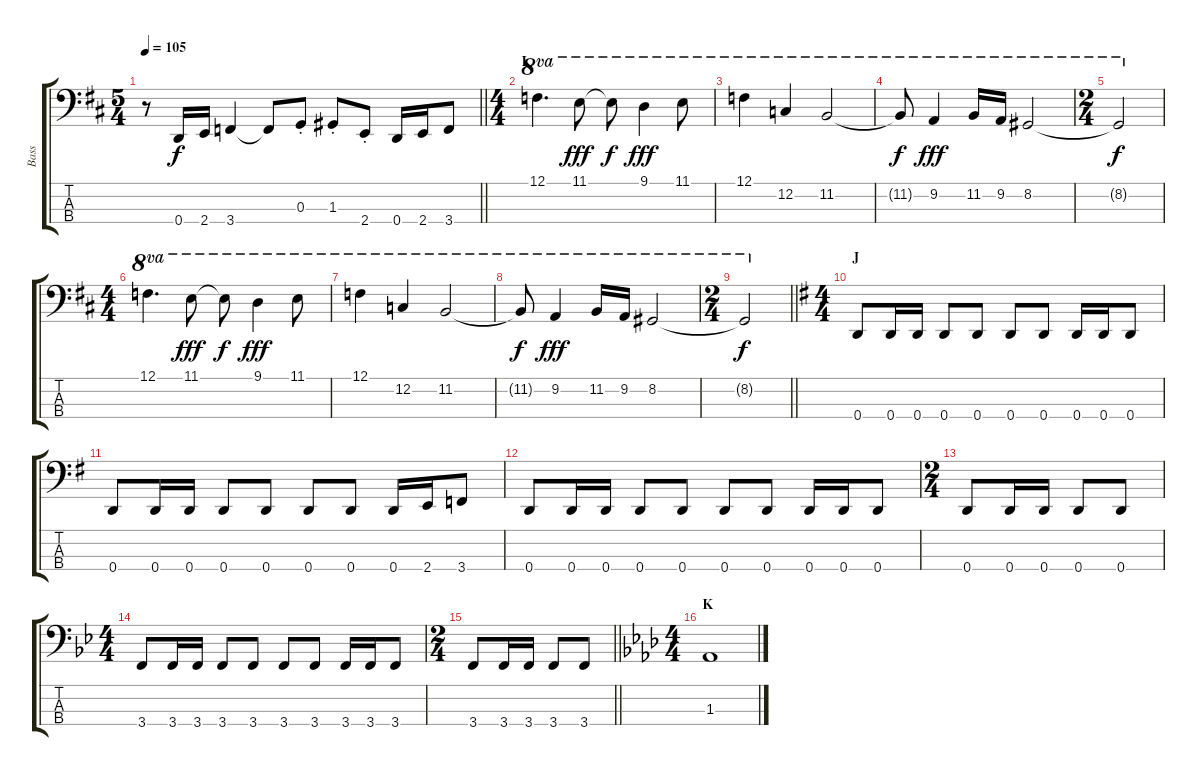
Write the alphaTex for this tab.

\track ("Bass" "Bass") {instrument electricbassfinger}
\staff {score tabs}
\tuning (F2 C2 G1 D1) {hide}
\ts (5 4)
\tempo 105
\clef f4
\barLineRight lightlight
\ks bminor
r.8{dy f} 0.4.16 2.4.16 3.4.4 3.4{t}.8 0.3{st}.8 1.3{st}.8 2.4{st}.8 0.4.16 2.4.16 3.4.8 |
\ts (4 4)
\section ("" "I")
12.1.4{d ot 8va} 11.1.8{ot 8va dy fff} 11.1{t}.8{ot 8va dy f} 9.1.4{ot 8va dy fff} 11.1.8{ot 8va} |
12.1.4{ot 8va} 12.2.4{ot 8va} 11.2.2{ot 8va} |
11.2{t}.8{ot 8va dy f} 9.2.4{ot 8va dy fff} 11.2.16{ot 8va} 9.2.16{ot 8va} 8.2.2{ot 8va} |
\ts (2 4)
8.2{t}.2{ot 8va dy f} |
\ts (4 4)
12.1.4{d ot 8va} 11.1.8{ot 8va dy fff} 11.1{t}.8{ot 8va dy f} 9.1.4{ot 8va dy fff} 11.1.8{ot 8va} |
12.1.4{ot 8va} 12.2.4{ot 8va} 11.2.2{ot 8va} |
11.2{t}.8{ot 8va dy f} 9.2.4{ot 8va dy fff} 11.2.16{ot 8va} 9.2.16{ot 8va} 8.2.2{ot 8va} |
\ts (2 4)
\barLineRight lightlight
8.2{t}.2{ot 8va dy f} |
\ts (4 4)
\section ("" "J")
\ks eminor
0.4.8 0.4.16 0.4.16 0.4.8 0.4.8 0.4.8 0.4.8 0.4.16 0.4.16 0.4.8 |
0.4.8 0.4.16 0.4.16 0.4.8 0.4.8 0.4.8 0.4.8 0.4.16 2.4.16 3.4.8 |
0.4.8 0.4.16 0.4.16 0.4.8 0.4.8 0.4.8 0.4.8 0.4.16 0.4.16 0.4.8 |
\ts (2 4)
0.4.8 0.4.16 0.4.16 0.4.8 0.4.8 |
\ts (4 4)
\ks gminor
3.4.8 3.4.16 3.4.16 3.4.8 3.4.8 3.4.8 3.4.8 3.4.16 3.4.16 3.4.8 |
\ts (2 4)
\barLineRight lightlight
3.4.8 3.4.16 3.4.16 3.4.8 3.4.8 |
\ts (4 4)
\section ("" "K")
\ks ab
1.3.1
